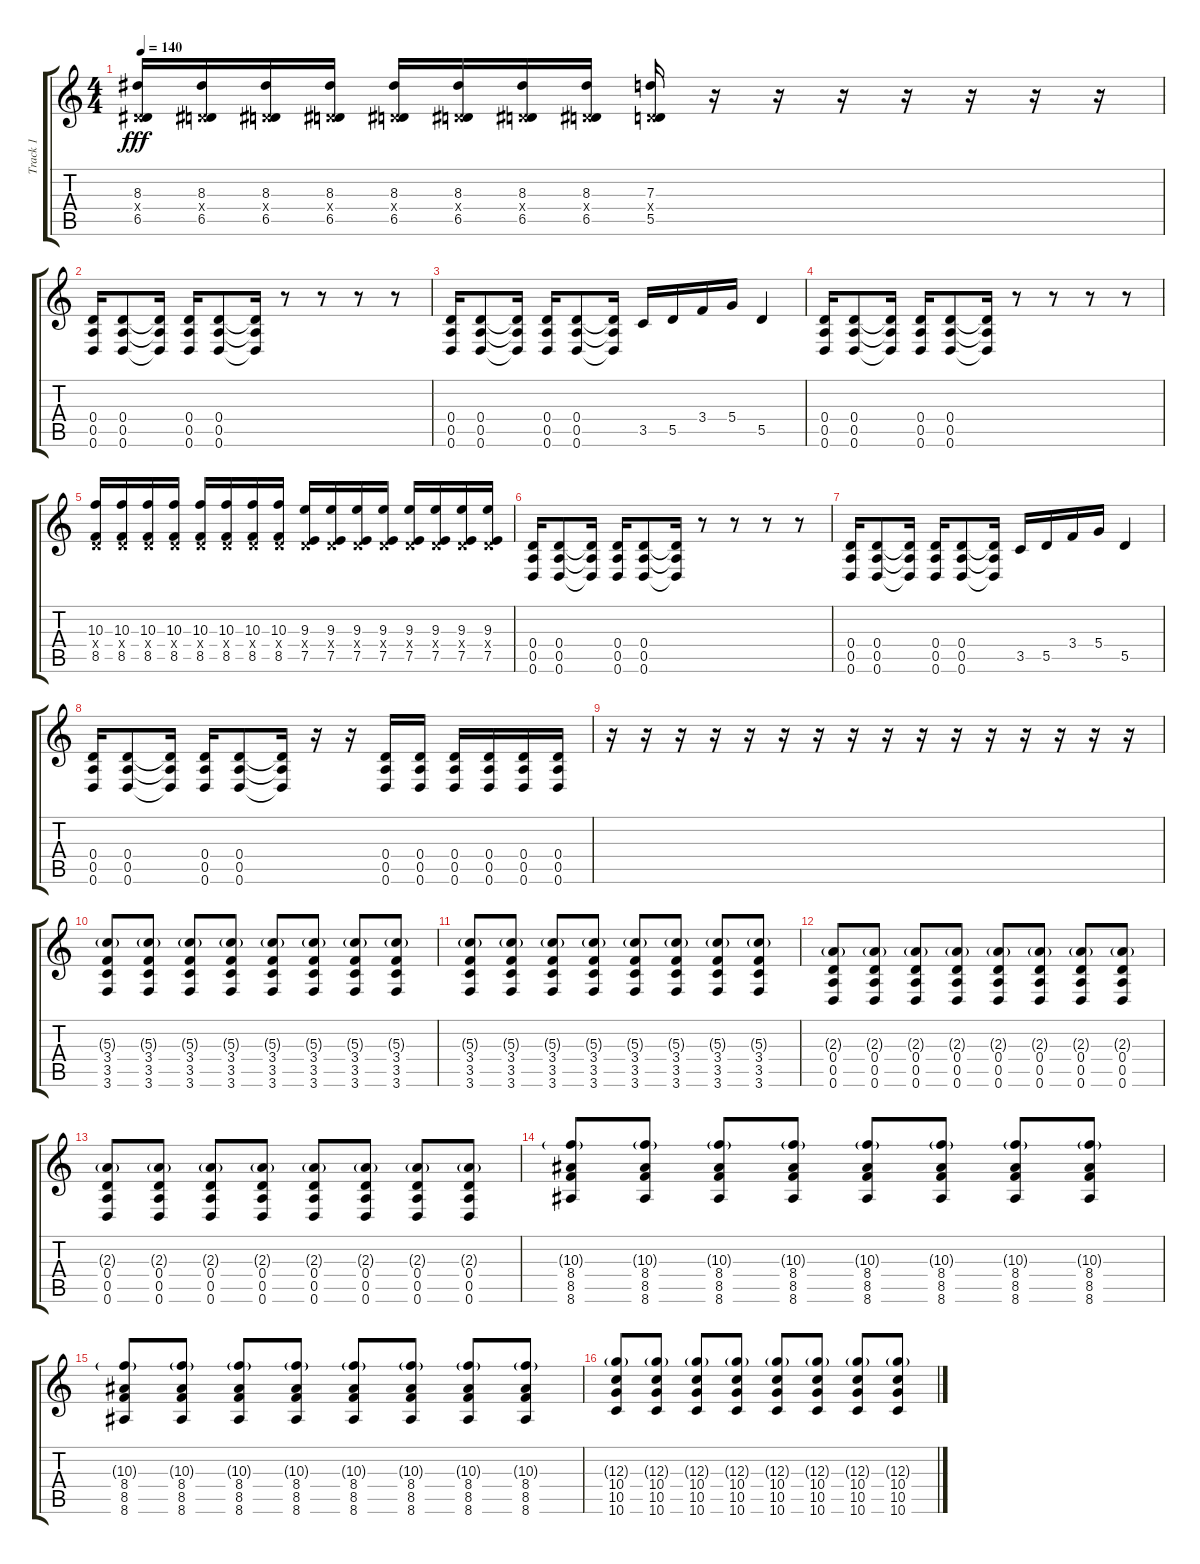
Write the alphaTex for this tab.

\track ("Track 1" "Track 1") {instrument distortionguitar}
\staff {score tabs}
\tuning (E4 B3 G3 D3 A2 D2) {hide}
\ts (4 4)
\tempo 140
\clef g2
\ks c
(8.3 0.4{x} 6.5).16{dy fff} (8.3 0.4{x} 6.5).16 (8.3 0.4{x} 6.5).16 (8.3 0.4{x} 6.5).16 (8.3 0.4{x} 6.5).16 (8.3 0.4{x} 6.5).16 (8.3 0.4{x} 6.5).16 (8.3 0.4{x} 6.5).16 (7.3 0.4{x} 5.5).16 r.16 r.16 r.16 r.16 r.16 r.16 r.16 |
(0.4 0.5 0.6).16 (0.4 0.5 0.6).8 (0.4{t} 0.5{t} 0.6{t}).16 (0.4 0.5 0.6).16 (0.4 0.5 0.6).8 (0.4{t} 0.5{t} 0.6{t}).16 r.8 r.8 r.8 r.8 |
(0.4 0.5 0.6).16 (0.4 0.5 0.6).8 (0.4{t} 0.5{t} 0.6{t}).16 (0.4 0.5 0.6).16 (0.4 0.5 0.6).8 (0.4{t} 0.5{t} 0.6{t}).16 3.5.16 5.5.16 3.4.16 5.4.16 5.5.4 |
(0.4 0.5 0.6).16 (0.4 0.5 0.6).8 (0.4{t} 0.5{t} 0.6{t}).16 (0.4 0.5 0.6).16 (0.4 0.5 0.6).8 (0.4{t} 0.5{t} 0.6{t}).16 r.8 r.8 r.8 r.8 |
(10.3 0.4{x} 8.5).16 (10.3 0.4{x} 8.5).16 (10.3 0.4{x} 8.5).16 (10.3 0.4{x} 8.5).16 (10.3 0.4{x} 8.5).16 (10.3 0.4{x} 8.5).16 (10.3 0.4{x} 8.5).16 (10.3 0.4{x} 8.5).16 (9.3 0.4{x} 7.5).16 (9.3 0.4{x} 7.5).16 (9.3 0.4{x} 7.5).16 (9.3 0.4{x} 7.5).16 (9.3 0.4{x} 7.5).16 (9.3 0.4{x} 7.5).16 (9.3 0.4{x} 7.5).16 (9.3 0.4{x} 7.5).16 |
(0.4 0.5 0.6).16 (0.4 0.5 0.6).8 (0.4{t} 0.5{t} 0.6{t}).16 (0.4 0.5 0.6).16 (0.4 0.5 0.6).8 (0.4{t} 0.5{t} 0.6{t}).16 r.8 r.8 r.8 r.8 |
(0.4 0.5 0.6).16 (0.4 0.5 0.6).8 (0.4{t} 0.5{t} 0.6{t}).16 (0.4 0.5 0.6).16 (0.4 0.5 0.6).8 (0.4{t} 0.5{t} 0.6{t}).16 3.5.16 5.5.16 3.4.16 5.4.16 5.5.4 |
(0.4 0.5 0.6).16 (0.4 0.5 0.6).8 (0.4{t} 0.5{t} 0.6{t}).16 (0.4 0.5 0.6).16 (0.4 0.5 0.6).8 (0.4{t} 0.5{t} 0.6{t}).16 r.16 r.16 (0.4 0.5 0.6).16 (0.4 0.5 0.6).16 (0.4 0.5 0.6).16 (0.4 0.5 0.6).16 (0.4 0.5 0.6).16 (0.4 0.5 0.6).16 |
r.16 r.16 r.16 r.16 r.16 r.16 r.16 r.16 r.16 r.16 r.16 r.16 r.16 r.16 r.16 r.16 |
(5.3{g} 3.4 3.5 3.6).8 (5.3{g} 3.4 3.5 3.6).8 (5.3{g} 3.4 3.5 3.6).8 (5.3{g} 3.4 3.5 3.6).8 (5.3{g} 3.4 3.5 3.6).8 (5.3{g} 3.4 3.5 3.6).8 (5.3{g} 3.4 3.5 3.6).8 (5.3{g} 3.4 3.5 3.6).8 |
(5.3{g} 3.4 3.5 3.6).8 (5.3{g} 3.4 3.5 3.6).8 (5.3{g} 3.4 3.5 3.6).8 (5.3{g} 3.4 3.5 3.6).8 (5.3{g} 3.4 3.5 3.6).8 (5.3{g} 3.4 3.5 3.6).8 (5.3{g} 3.4 3.5 3.6).8 (5.3{g} 3.4 3.5 3.6).8 |
(2.3{g} 0.4 0.5 0.6).8 (2.3{g} 0.4 0.5 0.6).8 (2.3{g} 0.4 0.5 0.6).8 (2.3{g} 0.4 0.5 0.6).8 (2.3{g} 0.4 0.5 0.6).8 (2.3{g} 0.4 0.5 0.6).8 (2.3{g} 0.4 0.5 0.6).8 (2.3{g} 0.4 0.5 0.6).8 |
(2.3{g} 0.4 0.5 0.6).8 (2.3{g} 0.4 0.5 0.6).8 (2.3{g} 0.4 0.5 0.6).8 (2.3{g} 0.4 0.5 0.6).8 (2.3{g} 0.4 0.5 0.6).8 (2.3{g} 0.4 0.5 0.6).8 (2.3{g} 0.4 0.5 0.6).8 (2.3{g} 0.4 0.5 0.6).8 |
(10.3{g} 8.4 8.5 8.6).8 (10.3{g} 8.4 8.5 8.6).8 (10.3{g} 8.4 8.5 8.6).8 (10.3{g} 8.4 8.5 8.6).8 (10.3{g} 8.4 8.5 8.6).8 (10.3{g} 8.4 8.5 8.6).8 (10.3{g} 8.4 8.5 8.6).8 (10.3{g} 8.4 8.5 8.6).8 |
(10.3{g} 8.4 8.5 8.6).8 (10.3{g} 8.4 8.5 8.6).8 (10.3{g} 8.4 8.5 8.6).8 (10.3{g} 8.4 8.5 8.6).8 (10.3{g} 8.4 8.5 8.6).8 (10.3{g} 8.4 8.5 8.6).8 (10.3{g} 8.4 8.5 8.6).8 (10.3{g} 8.4 8.5 8.6).8 |
(12.3{g} 10.4 10.5 10.6).8 (12.3{g} 10.4 10.5 10.6).8 (12.3{g} 10.4 10.5 10.6).8 (12.3{g} 10.4 10.5 10.6).8 (12.3{g} 10.4 10.5 10.6).8 (12.3{g} 10.4 10.5 10.6).8 (12.3{g} 10.4 10.5 10.6).8 (12.3{g} 10.4 10.5 10.6).8
